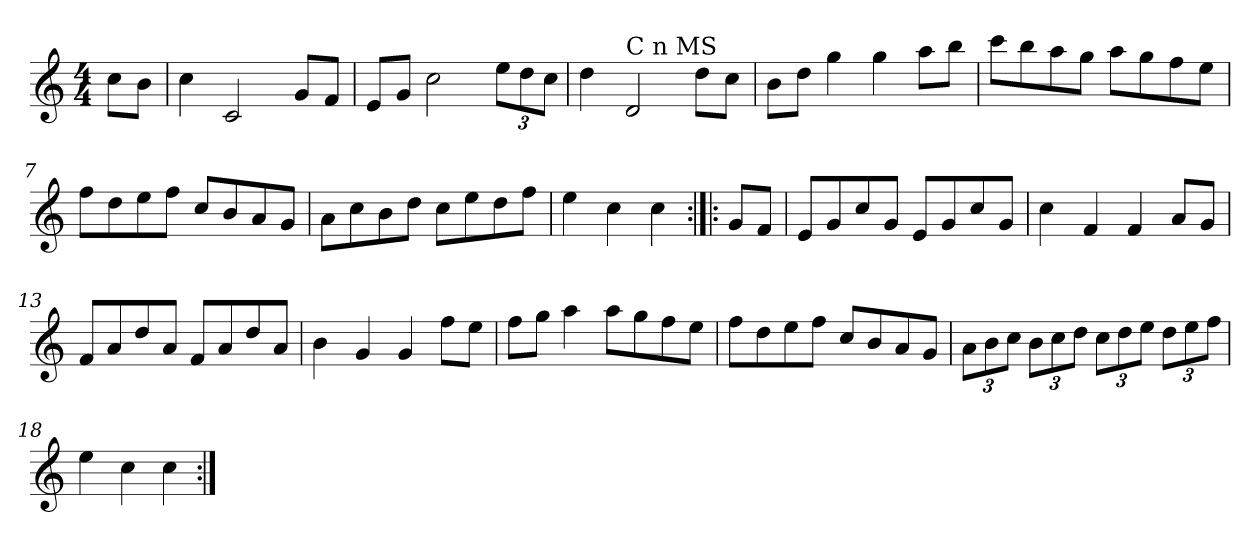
**kern
*part1
*staff1
*clefG2
*k[]
*M4/4
*MM180
=1
8cc\L
8b\J
=2
4cc\
2c/
8g/L
8f/J
=3
8e/L
8g/J
2cc\
*Xbrackettup
12ee\L
12dd\
12cc\J
=4
4dd\
!LO:TX:a:t=C n MS
2d/
8dd\L
8cc\J
=5
8b\L
8dd\J
4gg\
4gg\
8aa\L
8bb\J
!!LO:LB:g=z
=6
8ccc\L
8bb\
8aa\
8gg\J
8aa\L
8gg\
8ff\
8ee\J
=7
8ff\L
8dd\
8ee\
8ff\J
8cc/L
8b/
8a/
8g/J
=8
8a\L
8cc\
8b\
8dd\J
8cc\L
8ee\
8dd\
8ff\J
=9
4ee\
4cc\
4cc\
!!LO:LB:g=z
=10:|!|:
8g/L
8f/J
=11
8e/L
8g/
8cc/
8g/J
8e/L
8g/
8cc/
8g/J
=12
4cc\
4f/
4f/
8a/L
8g/J
=13
8f/L
8a/
8dd/
8a/J
8f/L
8a/
8dd/
8a/J
=14
4b\
4g/
4g/
8ff\L
8ee\J
!!LO:LB:g=z
=15
8ff\L
8gg\J
4aa\
8aa\L
8gg\
8ff\
8ee\J
=16
8ff\L
8dd\
8ee\
8ff\J
8cc/L
8b/
8a/
8g/J
=17
12a\L
12b\
12cc\J
12b\L
12cc\
12dd\J
12cc\L
12dd\
12ee\J
12dd\L
12ee\
12ff\J
=18
4ee\
4cc\
4cc\
=:|!
*-
